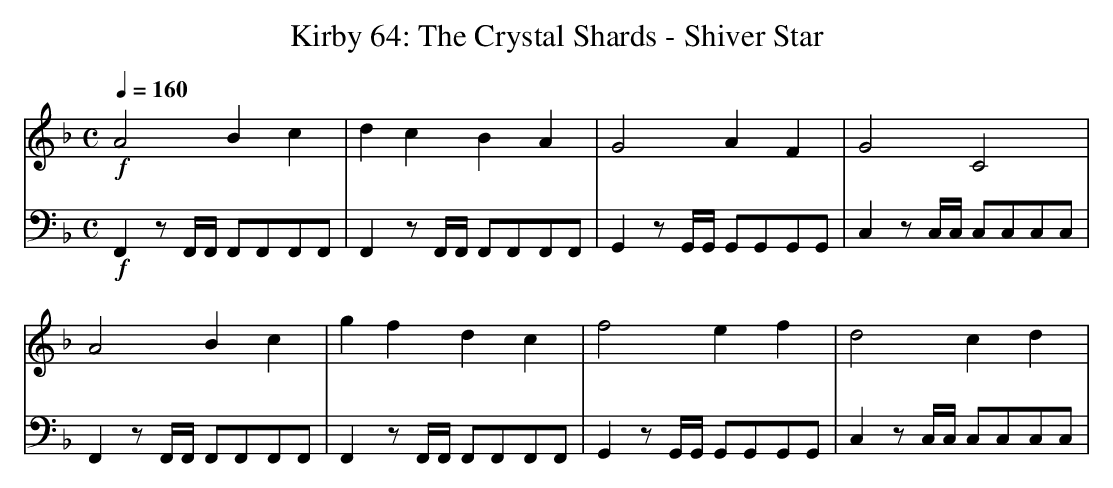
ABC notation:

X:1
T:Kirby 64: The Crystal Shards - Shiver Star
M:C
Q:1/4=160
L:1/8
V:T treble
V:B bass
K:F
[V:T] !f! A4 B2 c2 | d2 c2 B2 A2 | G4 A2 F2 | G4 C4 |
[V:B] !f! F,,2 z F,,/F,,/ F,,F,,F,,F,, | F,,2 z F,,/F,,/ F,,F,,F,,F,, | G,,2 z G,,/G,,/ G,,G,,G,,G,, | C,2 z C,/C,/ C,C,C,C, |
[V:T] A4 B2 c2 | g2 f2 d2 c2 | f4 e2 f2 | d4 c2 d2 |
[V:B] F,,2 z F,,/F,,/ F,,F,,F,,F,, | F,,2 z F,,/F,,/ F,,F,,F,,F,, | G,,2 z G,,/G,,/ G,,G,,G,,G,, | C,2 z C,/C,/ C,C,C,C, |
